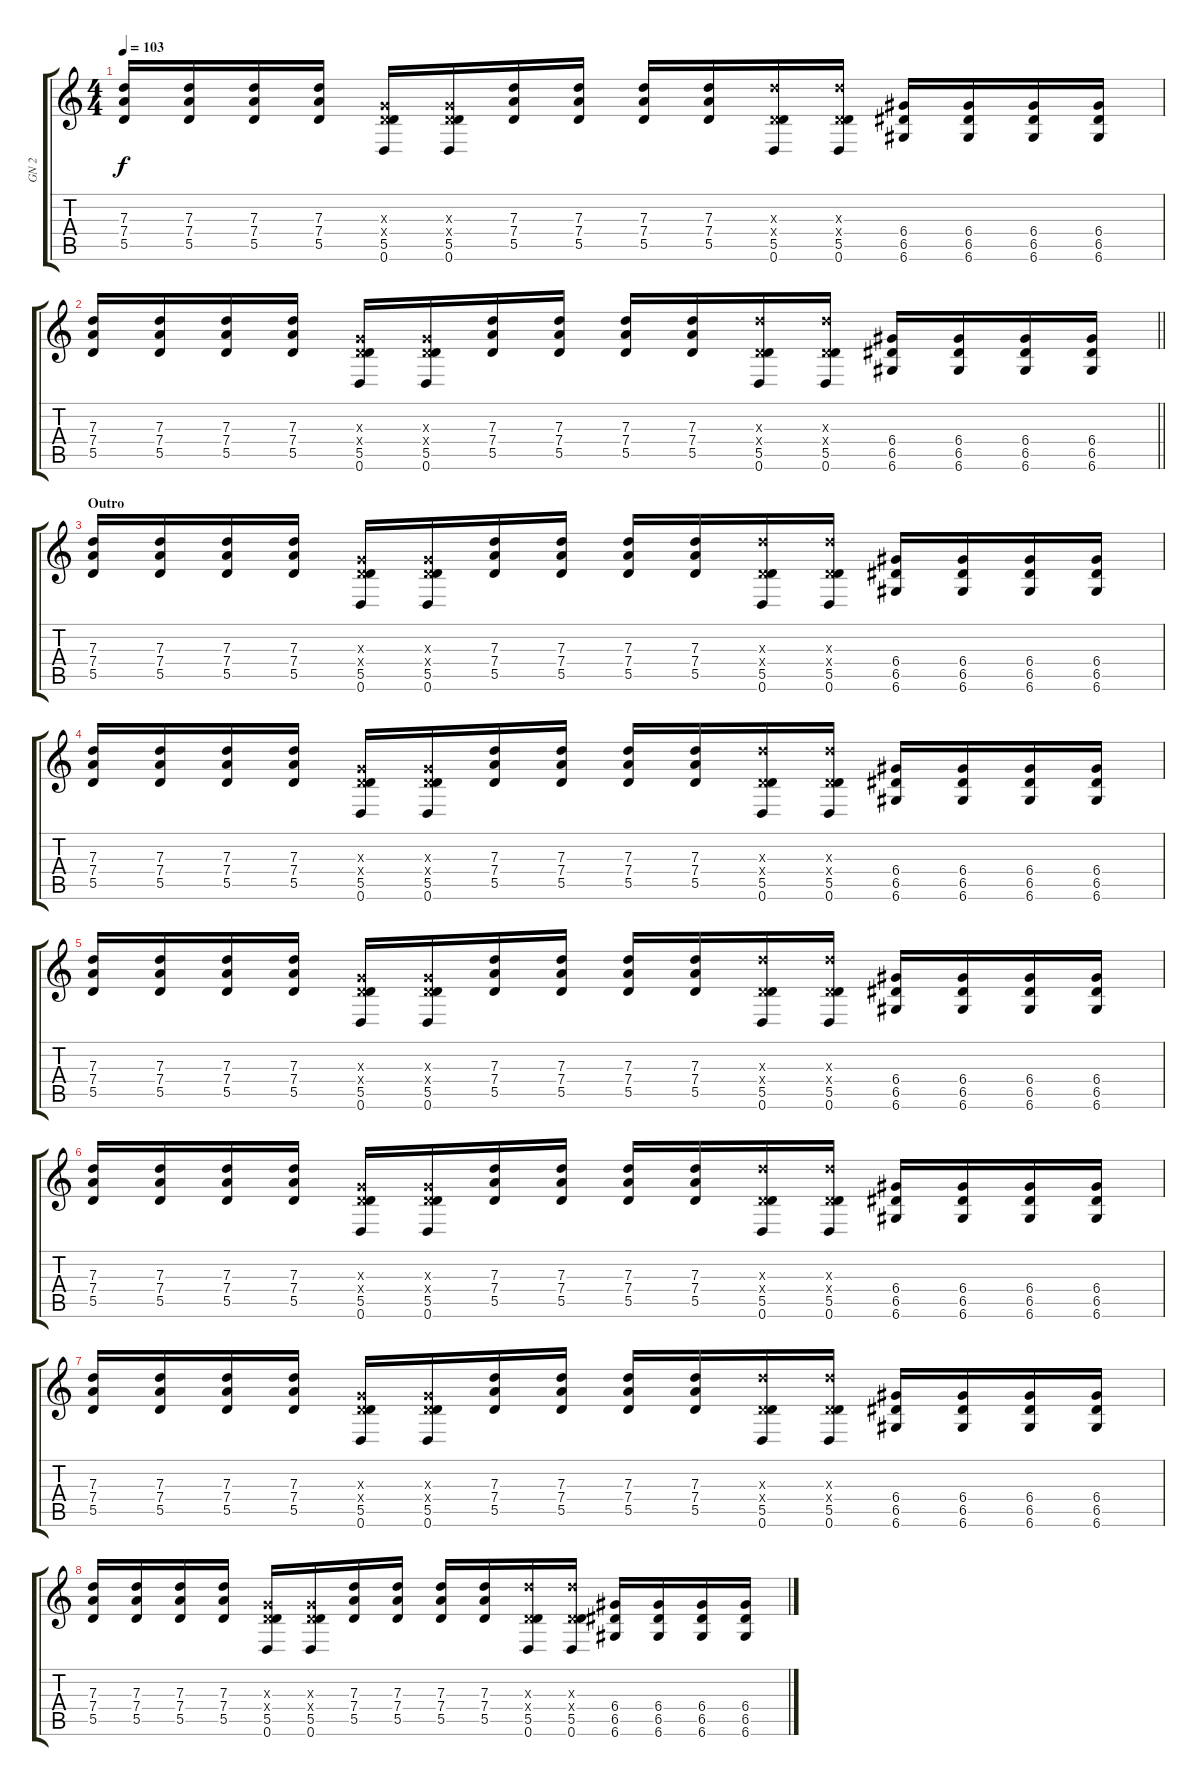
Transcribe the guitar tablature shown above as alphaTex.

\track ("GN 2" "GN 2") {instrument distortionguitar}
\staff {score tabs}
\tuning (E4 B3 G3 D3 A2 D2) {hide}
\ts (4 4)
\tempo 103
\clef g2
\ks c
(7.3 7.4 5.5).16{dy f} (7.3 7.4 5.5).16 (7.3 7.4 5.5).16 (7.3 7.4 5.5).16 (0.3{x} 0.4{x} 5.5 0.6).16 (0.3{x} 0.4{x} 5.5 0.6).16 (7.3 7.4 5.5).16 (7.3 7.4 5.5).16 (7.3 7.4 5.5).16 (7.3 7.4 5.5).16 (7.3{x} 0.4{x} 5.5 0.6).16 (7.3{x} 0.4{x} 5.5 0.6).16 (6.4 6.5 6.6).16 (6.4 6.5 6.6).16 (6.4 6.5 6.6).16 (6.4 6.5 6.6).16 |
\barLineRight lightlight
(7.3 7.4 5.5).16 (7.3 7.4 5.5).16 (7.3 7.4 5.5).16 (7.3 7.4 5.5).16 (0.3{x} 0.4{x} 5.5 0.6).16 (0.3{x} 0.4{x} 5.5 0.6).16 (7.3 7.4 5.5).16 (7.3 7.4 5.5).16 (7.3 7.4 5.5).16 (7.3 7.4 5.5).16 (7.3{x} 0.4{x} 5.5 0.6).16 (7.3{x} 0.4{x} 5.5 0.6).16 (6.4 6.5 6.6).16 (6.4 6.5 6.6).16 (6.4 6.5 6.6).16 (6.4 6.5 6.6).16 |
\section ("" "Outro")
(7.3 7.4 5.5).16 (7.3 7.4 5.5).16 (7.3 7.4 5.5).16 (7.3 7.4 5.5).16 (0.3{x} 0.4{x} 5.5 0.6).16 (0.3{x} 0.4{x} 5.5 0.6).16 (7.3 7.4 5.5).16 (7.3 7.4 5.5).16 (7.3 7.4 5.5).16 (7.3 7.4 5.5).16 (7.3{x} 0.4{x} 5.5 0.6).16 (7.3{x} 0.4{x} 5.5 0.6).16 (6.4 6.5 6.6).16 (6.4 6.5 6.6).16 (6.4 6.5 6.6).16 (6.4 6.5 6.6).16 |
(7.3 7.4 5.5).16 (7.3 7.4 5.5).16 (7.3 7.4 5.5).16 (7.3 7.4 5.5).16 (0.3{x} 0.4{x} 5.5 0.6).16 (0.3{x} 0.4{x} 5.5 0.6).16 (7.3 7.4 5.5).16 (7.3 7.4 5.5).16 (7.3 7.4 5.5).16 (7.3 7.4 5.5).16 (7.3{x} 0.4{x} 5.5 0.6).16 (7.3{x} 0.4{x} 5.5 0.6).16 (6.4 6.5 6.6).16 (6.4 6.5 6.6).16 (6.4 6.5 6.6).16 (6.4 6.5 6.6).16 |
(7.3 7.4 5.5).16 (7.3 7.4 5.5).16 (7.3 7.4 5.5).16 (7.3 7.4 5.5).16 (0.3{x} 0.4{x} 5.5 0.6).16 (0.3{x} 0.4{x} 5.5 0.6).16 (7.3 7.4 5.5).16 (7.3 7.4 5.5).16 (7.3 7.4 5.5).16 (7.3 7.4 5.5).16 (7.3{x} 0.4{x} 5.5 0.6).16 (7.3{x} 0.4{x} 5.5 0.6).16 (6.4 6.5 6.6).16 (6.4 6.5 6.6).16 (6.4 6.5 6.6).16 (6.4 6.5 6.6).16 |
(7.3 7.4 5.5).16 (7.3 7.4 5.5).16 (7.3 7.4 5.5).16 (7.3 7.4 5.5).16 (0.3{x} 0.4{x} 5.5 0.6).16 (0.3{x} 0.4{x} 5.5 0.6).16 (7.3 7.4 5.5).16 (7.3 7.4 5.5).16 (7.3 7.4 5.5).16 (7.3 7.4 5.5).16 (7.3{x} 0.4{x} 5.5 0.6).16 (7.3{x} 0.4{x} 5.5 0.6).16 (6.4 6.5 6.6).16 (6.4 6.5 6.6).16 (6.4 6.5 6.6).16 (6.4 6.5 6.6).16 |
(7.3 7.4 5.5).16 (7.3 7.4 5.5).16 (7.3 7.4 5.5).16 (7.3 7.4 5.5).16 (0.3{x} 0.4{x} 5.5 0.6).16 (0.3{x} 0.4{x} 5.5 0.6).16 (7.3 7.4 5.5).16 (7.3 7.4 5.5).16 (7.3 7.4 5.5).16 (7.3 7.4 5.5).16 (7.3{x} 0.4{x} 5.5 0.6).16 (7.3{x} 0.4{x} 5.5 0.6).16 (6.4 6.5 6.6).16 (6.4 6.5 6.6).16 (6.4 6.5 6.6).16 (6.4 6.5 6.6).16 |
(7.3 7.4 5.5).16 (7.3 7.4 5.5).16 (7.3 7.4 5.5).16 (7.3 7.4 5.5).16 (0.3{x} 0.4{x} 5.5 0.6).16 (0.3{x} 0.4{x} 5.5 0.6).16 (7.3 7.4 5.5).16 (7.3 7.4 5.5).16 (7.3 7.4 5.5).16 (7.3 7.4 5.5).16 (7.3{x} 0.4{x} 5.5 0.6).16 (7.3{x} 0.4{x} 5.5 0.6).16 (6.4 6.5 6.6).16 (6.4 6.5 6.6).16 (6.4 6.5 6.6).16 (6.4 6.5 6.6).16
